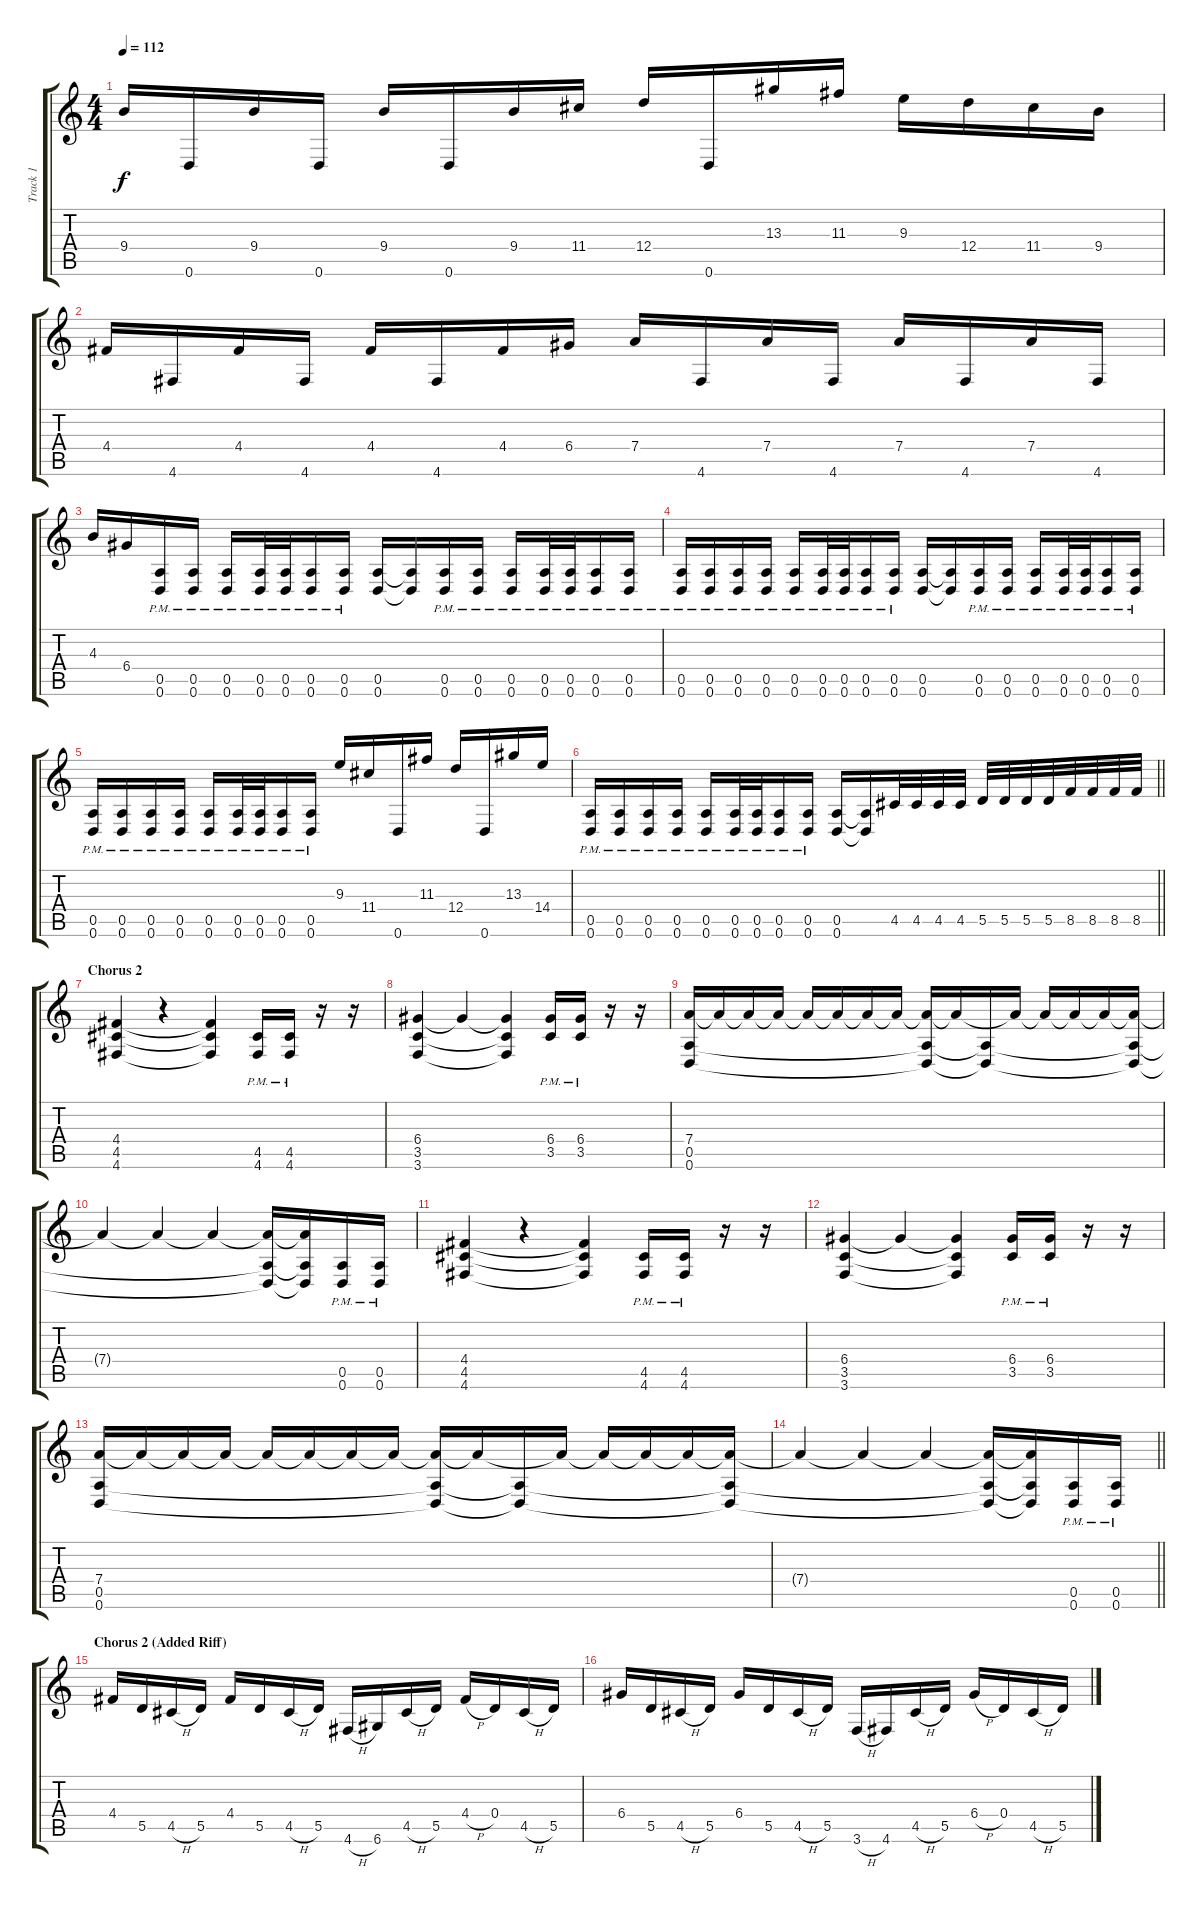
\track ("Track 1" "Track 1") {instrument distortionguitar}
\staff {score tabs}
\tuning (E4 B3 G3 D3 A2 D2) {hide}
\ts (4 4)
\tempo 112
\clef g2
\ks c
9.4.16{dy f} 0.6.16 9.4.16 0.6.16 9.4.16 0.6.16 9.4.16 11.4.16 12.4.16 0.6.16 13.3.16 11.3.16 9.3.16 12.4.16 11.4.16 9.4.16 |
4.4.16 4.6.16 4.4.16 4.6.16 4.4.16 4.6.16 4.4.16 6.4.16 7.4.16 4.6.16 7.4.16 4.6.16 7.4.16 4.6.16 7.4.16 4.6.16 |
4.3.16 6.4.16 (0.5{pm} 0.6{pm}).16 (0.5{pm} 0.6{pm}).16 (0.5{pm} 0.6{pm}).16 (0.5{pm} 0.6{pm}).32 (0.5{pm} 0.6{pm}).32 (0.5{pm} 0.6{pm}).16 (0.5{pm} 0.6{pm}).16 (0.5 0.6).16 (0.5{t} 0.6{t}).16 (0.5{pm} 0.6{pm}).16 (0.5{pm} 0.6{pm}).16 (0.5{pm} 0.6{pm}).16 (0.5{pm} 0.6{pm}).32 (0.5{pm} 0.6{pm}).32 (0.5{pm} 0.6{pm}).16 (0.5{pm} 0.6{pm}).16 |
(0.5{pm} 0.6{pm}).16 (0.5{pm} 0.6{pm}).16 (0.5{pm} 0.6{pm}).16 (0.5{pm} 0.6{pm}).16 (0.5{pm} 0.6{pm}).16 (0.5{pm} 0.6{pm}).32 (0.5{pm} 0.6{pm}).32 (0.5{pm} 0.6{pm}).16 (0.5{pm} 0.6{pm}).16 (0.5 0.6).16 (0.5{t} 0.6{t}).16 (0.5{pm} 0.6{pm}).16 (0.5{pm} 0.6{pm}).16 (0.5{pm} 0.6{pm}).16 (0.5{pm} 0.6{pm}).32 (0.5{pm} 0.6{pm}).32 (0.5{pm} 0.6{pm}).16 (0.5{pm} 0.6{pm}).16 |
(0.5{pm} 0.6{pm}).16 (0.5{pm} 0.6{pm}).16 (0.5{pm} 0.6{pm}).16 (0.5{pm} 0.6{pm}).16 (0.5{pm} 0.6{pm}).16 (0.5{pm} 0.6{pm}).32 (0.5{pm} 0.6{pm}).32 (0.5{pm} 0.6{pm}).16 (0.5{pm} 0.6{pm}).16 9.3.16 11.4.16 0.6.16 11.3.16 12.4.16 0.6.16 13.3.16 14.4.16 |
\barLineRight lightlight
(0.5{pm} 0.6{pm}).16 (0.5{pm} 0.6{pm}).16 (0.5{pm} 0.6{pm}).16 (0.5{pm} 0.6{pm}).16 (0.5{pm} 0.6{pm}).16 (0.5{pm} 0.6{pm}).32 (0.5{pm} 0.6{pm}).32 (0.5{pm} 0.6{pm}).16 (0.5{pm} 0.6{pm}).16 (0.5 0.6).16 (0.5{t} 0.6{t}).16 4.5.32 4.5.32 4.5.32 4.5.32 5.5.32 5.5.32 5.5.32 5.5.32 8.5.32 8.5.32 8.5.32 8.5.32 |
\section ("" "Chorus 2")
(4.4 4.5 4.6).4 r.4 (4.4{t} 4.5{t} 4.6{t}).4 (4.5{pm} 4.6{pm}).16 (4.5{pm} 4.6{pm}).16 r.16 r.16 |
(6.4 3.5 3.6).4 6.4{t}.4 (6.4{t} 3.5{t} 3.6{t}).4 (6.4{pm} 3.5{pm}).16 (6.4{pm} 3.5{pm}).16 r.16 r.16 |
(7.4 0.5 0.6).16 7.4{t}.16 7.4{t}.16 7.4{t}.16 7.4{t}.16 7.4{t}.16 7.4{t}.16 7.4{t}.16 (7.4{t} 0.5{t} 0.6{t}).16 7.4{t}.16 (0.5{t} 0.6{t}).16 7.4{t}.16 7.4{t}.16 7.4{t}.16 7.4{t}.16 (7.4{t} 0.5{t} 0.6{t}).16 |
7.4{t}.4 7.4{t}.4 7.4{t}.4 (7.4{t} 0.5{t} 0.6{t}).16 (7.4{t} 0.5{t} 0.6{t}).16 (0.5{pm} 0.6{pm}).16 (0.5{pm} 0.6{pm}).16 |
(4.4 4.5 4.6).4 r.4 (4.4{t} 4.5{t} 4.6{t}).4 (4.5{pm} 4.6{pm}).16 (4.5{pm} 4.6{pm}).16 r.16 r.16 |
(6.4 3.5 3.6).4 6.4{t}.4 (6.4{t} 3.5{t} 3.6{t}).4 (6.4{pm} 3.5{pm}).16 (6.4{pm} 3.5{pm}).16 r.16 r.16 |
(7.4 0.5 0.6).16 7.4{t}.16 7.4{t}.16 7.4{t}.16 7.4{t}.16 7.4{t}.16 7.4{t}.16 7.4{t}.16 (7.4{t} 0.5{t} 0.6{t}).16 7.4{t}.16 (0.5{t} 0.6{t}).16 7.4{t}.16 7.4{t}.16 7.4{t}.16 7.4{t}.16 (7.4{t} 0.5{t} 0.6{t}).16 |
\barLineRight lightlight
7.4{t}.4 7.4{t}.4 7.4{t}.4 (7.4{t} 0.5{t} 0.6{t}).16 (7.4{t} 0.5{t} 0.6{t}).16 (0.5{pm} 0.6{pm}).16 (0.5{pm} 0.6{pm}).16 |
\section ("" "Chorus 2 (Added Riff)")
4.4.16 5.5.16 4.5{h}.16 5.5.16 4.4.16 5.5.16 4.5{h}.16 5.5.16 4.6{h}.16 6.6.16 4.5{h}.16 5.5.16 4.4{h}.16 0.4.16 4.5{h}.16 5.5.16 |
6.4.16 5.5.16 4.5{h}.16 5.5.16 6.4.16 5.5.16 4.5{h}.16 5.5.16 3.6{h}.16 4.6.16 4.5{h}.16 5.5.16 6.4{h}.16 0.4.16 4.5{h}.16 5.5.16
